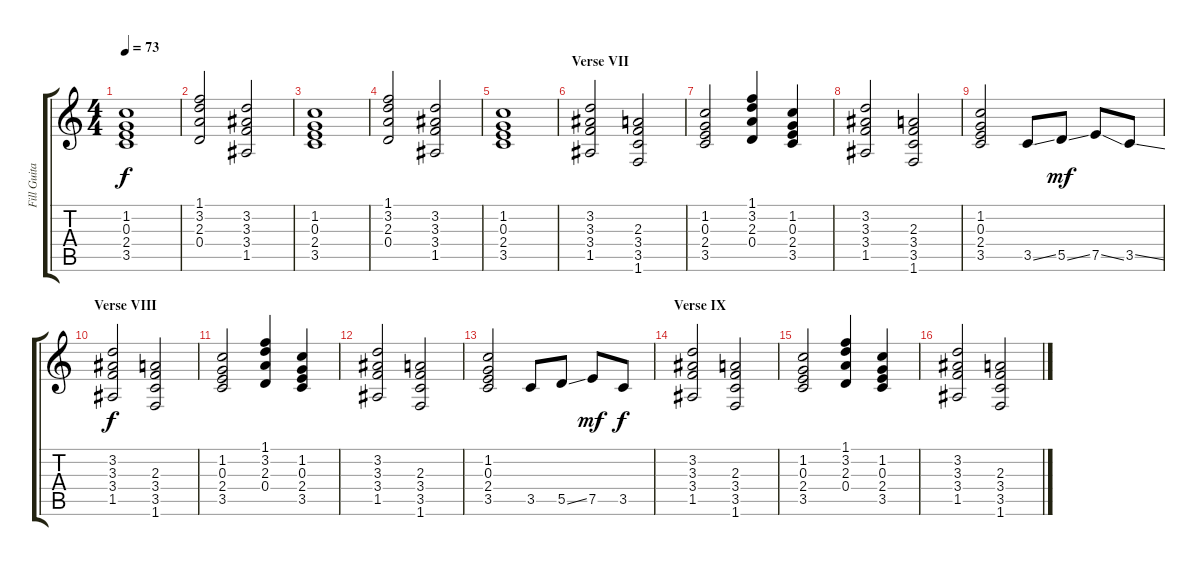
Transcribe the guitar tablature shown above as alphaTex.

\track ("Fill Guitar" "Fill Guita") {instrument acousticguitarnylon}
\staff {score tabs}
\tuning (E4 B3 G3 D3 A2 E2) {hide}
\ts (4 4)
\tempo 73
\clef g2
\ks c
(1.2 0.3 2.4 3.5).1{dy f} |
(1.1 3.2 2.3 0.4).2 (3.2 3.3 3.4 1.5).2 |
(1.2 0.3 2.4 3.5).1 |
(1.1 3.2 2.3 0.4).2 (3.2 3.3 3.4 1.5).2 |
(1.2 0.3 2.4 3.5).1 |
\section ("" "Verse VII")
(3.2 3.3 3.4 1.5).2 (2.3 3.4 3.5 1.6).2 |
(1.2 0.3 2.4 3.5).2 (1.1 3.2 2.3 0.4).4 (1.2 0.3 2.4 3.5).4 |
(3.2 3.3 3.4 1.5).2 (2.3 3.4 3.5 1.6).2 |
(1.2 0.3 2.4 3.5).2 3.5{ss}.8 5.5{ss}.8{dy mf} 7.5{ss}.8 3.5{ss}.8 |
\section ("" "Verse VIII")
(3.2 3.3 3.4 1.5).2{dy f} (2.3 3.4 3.5 1.6).2 |
(1.2 0.3 2.4 3.5).2 (1.1 3.2 2.3 0.4).4 (1.2 0.3 2.4 3.5).4 |
(3.2 3.3 3.4 1.5).2 (2.3 3.4 3.5 1.6).2 |
(1.2 0.3 2.4 3.5).2 3.5.8 5.5{ss}.8 7.5.8{dy mf} 3.5.8{dy f} |
\section ("" "Verse IX")
(3.2 3.3 3.4 1.5).2 (2.3 3.4 3.5 1.6).2 |
(1.2 0.3 2.4 3.5).2 (1.1 3.2 2.3 0.4).4 (1.2 0.3 2.4 3.5).4 |
(3.2 3.3 3.4 1.5).2 (2.3 3.4 3.5 1.6).2
